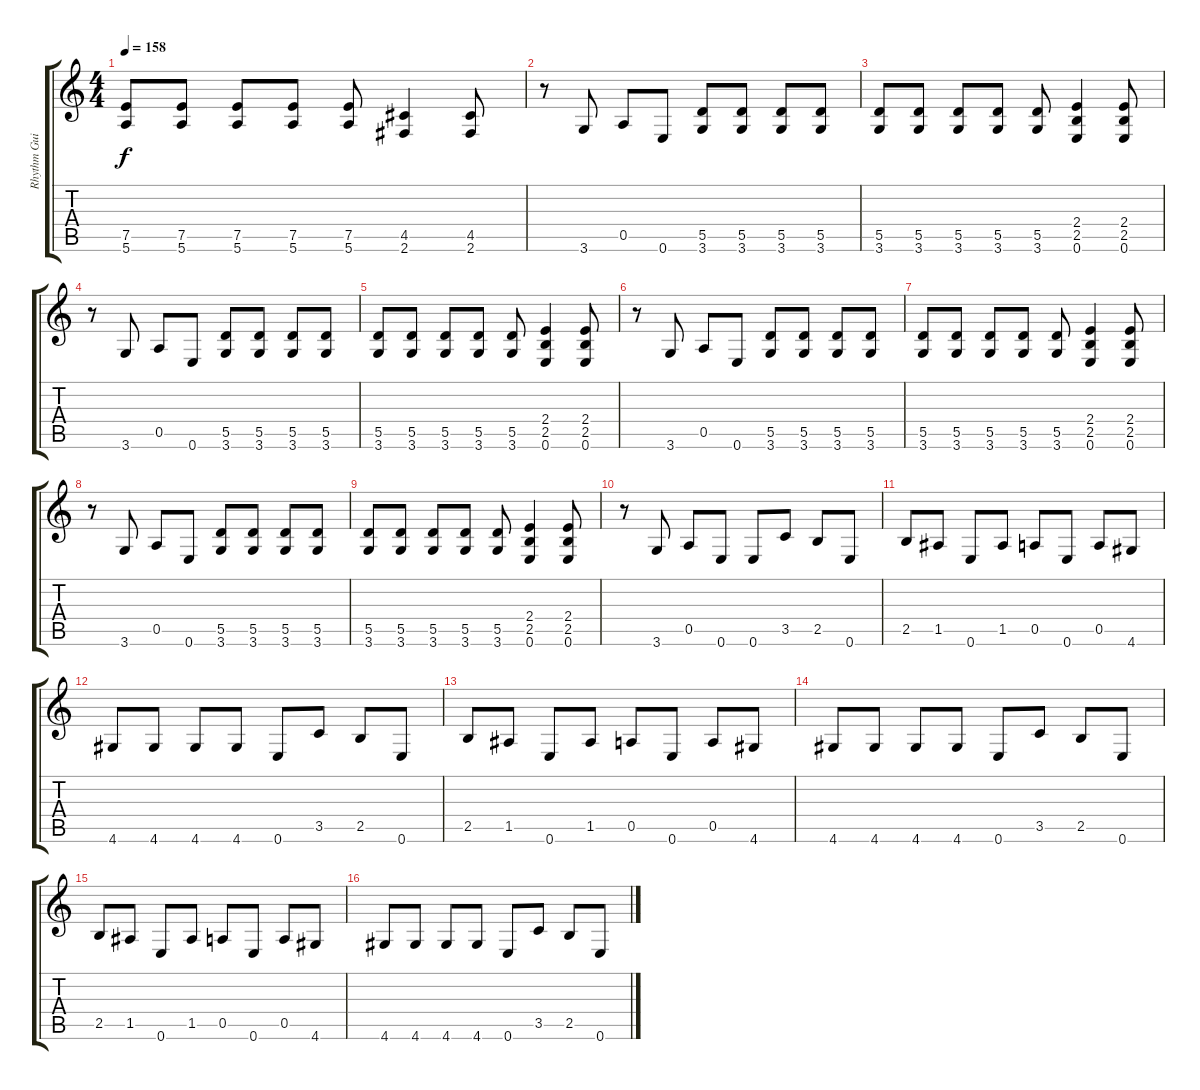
\track ("Rhythm Guitar (Donita)" "Rhythm Gui") {instrument distortionguitar}
\staff {score tabs}
\tuning (E4 B3 G3 D3 A2 E2) {hide}
\ts (4 4)
\tempo 158
\clef g2
\ks c
(7.5 5.6).8{dy f} (7.5 5.6).8 (7.5 5.6).8 (7.5 5.6).8 (7.5 5.6).8 (4.5 2.6).4 (4.5 2.6).8 |
r.8 3.6.8 0.5.8 0.6.8 (5.5 3.6).8 (5.5 3.6).8 (5.5 3.6).8 (5.5 3.6).8 |
(5.5 3.6).8 (5.5 3.6).8 (5.5 3.6).8 (5.5 3.6).8 (5.5 3.6).8 (2.4 2.5 0.6).4 (2.4 2.5 0.6).8 |
r.8 3.6.8 0.5.8 0.6.8 (5.5 3.6).8 (5.5 3.6).8 (5.5 3.6).8 (5.5 3.6).8 |
(5.5 3.6).8 (5.5 3.6).8 (5.5 3.6).8 (5.5 3.6).8 (5.5 3.6).8 (2.4 2.5 0.6).4 (2.4 2.5 0.6).8 |
r.8 3.6.8 0.5.8 0.6.8 (5.5 3.6).8 (5.5 3.6).8 (5.5 3.6).8 (5.5 3.6).8 |
(5.5 3.6).8 (5.5 3.6).8 (5.5 3.6).8 (5.5 3.6).8 (5.5 3.6).8 (2.4 2.5 0.6).4 (2.4 2.5 0.6).8 |
r.8 3.6.8 0.5.8 0.6.8 (5.5 3.6).8 (5.5 3.6).8 (5.5 3.6).8 (5.5 3.6).8 |
(5.5 3.6).8 (5.5 3.6).8 (5.5 3.6).8 (5.5 3.6).8 (5.5 3.6).8 (2.4 2.5 0.6).4 (2.4 2.5 0.6).8 |
r.8 3.6.8 0.5.8 0.6.8 0.6.8 3.5.8 2.5.8 0.6.8 |
2.5.8 1.5.8 0.6.8 1.5.8 0.5.8 0.6.8 0.5.8 4.6.8 |
4.6.8 4.6.8 4.6.8 4.6.8 0.6.8 3.5.8 2.5.8 0.6.8 |
2.5.8 1.5.8 0.6.8 1.5.8 0.5.8 0.6.8 0.5.8 4.6.8 |
4.6.8 4.6.8 4.6.8 4.6.8 0.6.8 3.5.8 2.5.8 0.6.8 |
2.5.8 1.5.8 0.6.8 1.5.8 0.5.8 0.6.8 0.5.8 4.6.8 |
4.6.8 4.6.8 4.6.8 4.6.8 0.6.8 3.5.8 2.5.8 0.6.8
